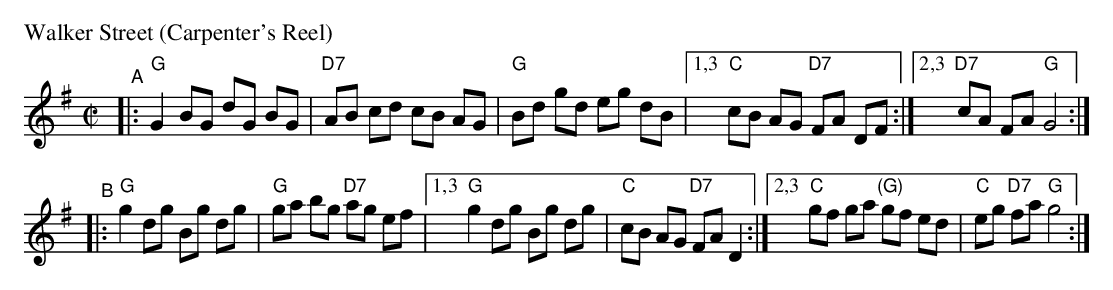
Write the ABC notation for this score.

X:1
P: Walker Street (Carpenter's Reel)
M: C|
L: 1/8
K: G
"^A"|: "G"G2 BG dG BG | "D7"AB cd cB AG | "G"Bd gd eg dB \
|[1,3 "C"cB AG "D7"FA DF :|[2,3 "D7"cA FA "G"G4 :|
"^B"|: "G"g2 dg Bg dg | "G"ga bg "D7"ag ef \
|[1,3 "G"g2 dg Bg dg | "C"cB AG "D7"FA D2 \
:|[2,3 "C"gf ga "(G)"gf ed | "C"eg "D7"fa "G"g4 :|
